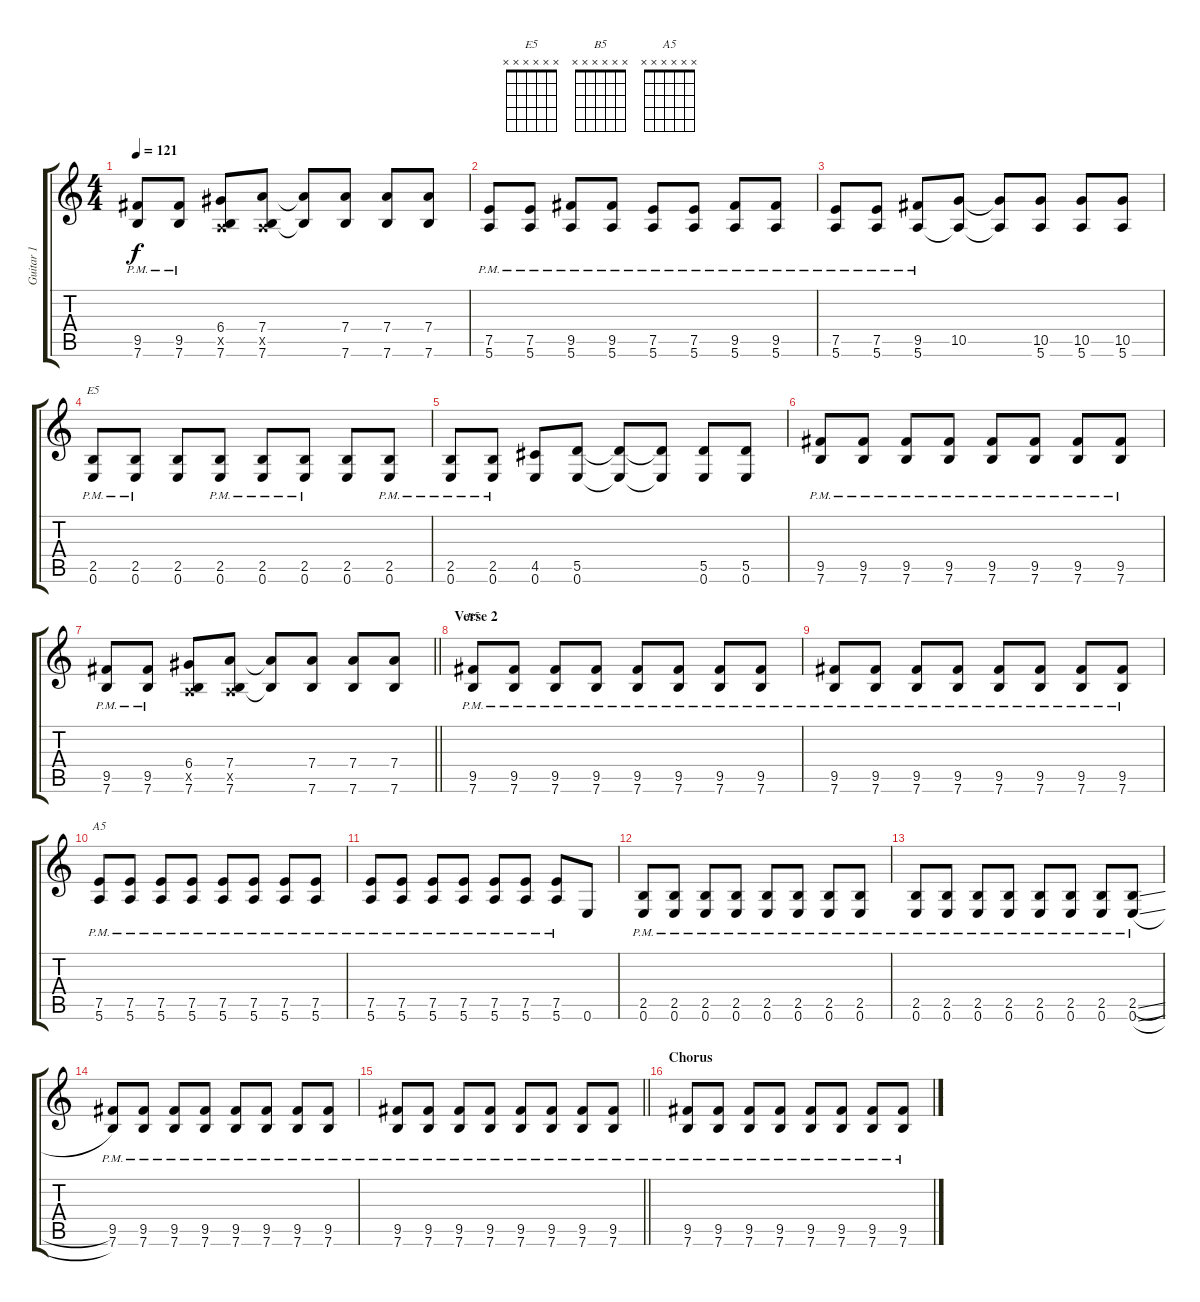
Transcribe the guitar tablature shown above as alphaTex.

\track ("Guitar 1" "Guitar 1") {instrument overdrivenguitar}
\staff {score tabs}
\tuning (E4 B3 G3 D3 A2 E2) {hide}
\chord ("E5" x x x x x x)
\chord ("B5" x x x x x x)
\chord ("A5" x x x x x x)
\ts (4 4)
\tempo 121
\clef g2
\ks c
(9.5{pm} 7.6{pm}).8{dy f} (9.5{pm} 7.6{pm}).8 (6.4 0.5{x} 7.6).8 (7.4 0.5{x} 7.6).8 (7.4{t} 7.6{t}).8 (7.4 7.6).8 (7.4 7.6).8 (7.4 7.6).8 |
(7.5{pm} 5.6{pm}).8 (7.5{pm} 5.6{pm}).8 (9.5{pm} 5.6{pm}).8 (9.5{pm} 5.6{pm}).8 (7.5{pm} 5.6{pm}).8 (7.5{pm} 5.6{pm}).8 (9.5{pm} 5.6{pm}).8 (9.5{pm} 5.6{pm}).8 |
(7.5{pm} 5.6{pm}).8 (7.5{pm} 5.6{pm}).8 (9.5{pm} 5.6{pm}).8 (10.5 5.6{t}).8 (10.5{t} 5.6{t}).8 (10.5 5.6).8 (10.5 5.6).8 (10.5 5.6).8 |
(2.5{pm} 0.6{pm}).8{ch "E5"} (2.5{pm} 0.6{pm}).8 (2.5 0.6).8 (2.5{pm} 0.6{pm}).8 (2.5{pm} 0.6{pm}).8 (2.5{pm} 0.6{pm}).8 (2.5 0.6).8 (2.5{pm} 0.6{pm}).8 |
(2.5{pm} 0.6{pm}).8 (2.5{pm} 0.6{pm}).8 (4.5 0.6).8 (5.5 0.6).8 (5.5{t} 0.6{t}).8 (5.5{t} 0.6{t}).8 (5.5 0.6).8 (5.5 0.6).8 |
(9.5{pm} 7.6{pm}).8 (9.5{pm} 7.6{pm}).8 (9.5{pm} 7.6{pm}).8 (9.5{pm} 7.6{pm}).8 (9.5{pm} 7.6{pm}).8 (9.5{pm} 7.6{pm}).8 (9.5{pm} 7.6{pm}).8 (9.5{pm} 7.6{pm}).8 |
\barLineRight lightlight
(9.5{pm} 7.6{pm}).8 (9.5{pm} 7.6{pm}).8 (6.4 0.5{x} 7.6).8 (7.4 0.5{x} 7.6).8 (7.4{t} 7.6{t}).8 (7.4 7.6).8 (7.4 7.6).8 (7.4 7.6).8 |
\section ("" "Verse 2")
(9.5{pm} 7.6{pm}).8{ch "B5"} (9.5{pm} 7.6{pm}).8 (9.5{pm} 7.6{pm}).8 (9.5{pm} 7.6{pm}).8 (9.5{pm} 7.6{pm}).8 (9.5{pm} 7.6{pm}).8 (9.5{pm} 7.6{pm}).8 (9.5{pm} 7.6{pm}).8 |
(9.5{pm} 7.6{pm}).8 (9.5{pm} 7.6{pm}).8 (9.5{pm} 7.6{pm}).8 (9.5{pm} 7.6{pm}).8 (9.5{pm} 7.6{pm}).8 (9.5{pm} 7.6{pm}).8 (9.5{pm} 7.6{pm}).8 (9.5{pm} 7.6{pm}).8 |
(7.5{pm} 5.6{pm}).8{ch "A5"} (7.5{pm} 5.6{pm}).8 (7.5{pm} 5.6{pm}).8 (7.5{pm} 5.6{pm}).8 (7.5{pm} 5.6{pm}).8 (7.5{pm} 5.6{pm}).8 (7.5{pm} 5.6{pm}).8 (7.5{pm} 5.6{pm}).8 |
(7.5{pm} 5.6{pm}).8 (7.5{pm} 5.6{pm}).8 (7.5{pm} 5.6{pm}).8 (7.5{pm} 5.6{pm}).8 (7.5{pm} 5.6{pm}).8 (7.5{pm} 5.6{pm}).8 (7.5{pm} 5.6{pm}).8 0.6.8 |
(2.5{pm} 0.6{pm}).8 (2.5{pm} 0.6{pm}).8 (2.5{pm} 0.6{pm}).8 (2.5{pm} 0.6{pm}).8 (2.5{pm} 0.6{pm}).8 (2.5{pm} 0.6{pm}).8 (2.5{pm} 0.6{pm}).8 (2.5{pm} 0.6{pm}).8 |
(2.5{pm} 0.6{pm}).8 (2.5{pm} 0.6{pm}).8 (2.5{pm} 0.6{pm}).8 (2.5{pm} 0.6{pm}).8 (2.5{pm} 0.6{pm}).8 (2.5{pm} 0.6{pm}).8 (2.5{pm} 0.6{pm}).8 (2.5{sl pm} 0.6{sl pm}).8 |
(9.5{pm} 7.6{pm}).8 (9.5{pm} 7.6{pm}).8 (9.5{pm} 7.6{pm}).8 (9.5{pm} 7.6{pm}).8 (9.5{pm} 7.6{pm}).8 (9.5{pm} 7.6{pm}).8 (9.5{pm} 7.6{pm}).8 (9.5{pm} 7.6{pm}).8 |
\barLineRight lightlight
(9.5{pm} 7.6{pm}).8 (9.5{pm} 7.6{pm}).8 (9.5{pm} 7.6{pm}).8 (9.5{pm} 7.6{pm}).8 (9.5{pm} 7.6{pm}).8 (9.5{pm} 7.6{pm}).8 (9.5{pm} 7.6{pm}).8 (9.5{pm} 7.6{pm}).8 |
\section ("" "Chorus")
(9.5{pm} 7.6{pm}).8 (9.5{pm} 7.6{pm}).8 (9.5{pm} 7.6{pm}).8 (9.5{pm} 7.6{pm}).8 (9.5{pm} 7.6{pm}).8 (9.5{pm} 7.6{pm}).8 (9.5{pm} 7.6{pm}).8 (9.5{pm} 7.6{pm}).8
